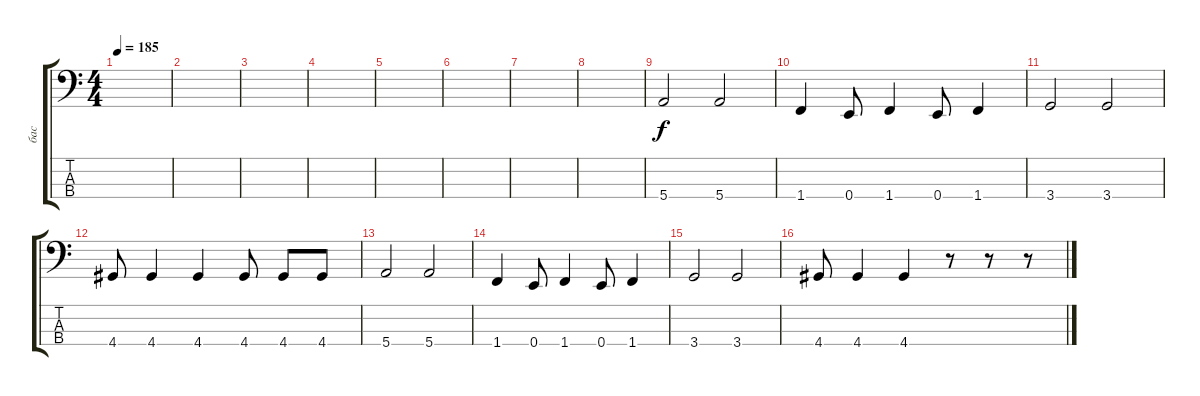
\track ("бас" "бас") {instrument electricbasspick}
\staff {score tabs}
\tuning (G2 D2 A1 E1) {hide}
\ts (4 4)
\tempo 185
\clef f4
\ks c
|
|
|
|
|
|
|
|
5.4.2 5.4.2 |
1.4.4 0.4.8 1.4.4 0.4.8 1.4.4 |
3.4.2 3.4.2 |
4.4.8 4.4.4 4.4.4 4.4.8 4.4.8 4.4.8 |
5.4.2 5.4.2 |
1.4.4 0.4.8 1.4.4 0.4.8 1.4.4 |
3.4.2 3.4.2 |
4.4.8 4.4.4 4.4.4 r.8 r.8 r.8
